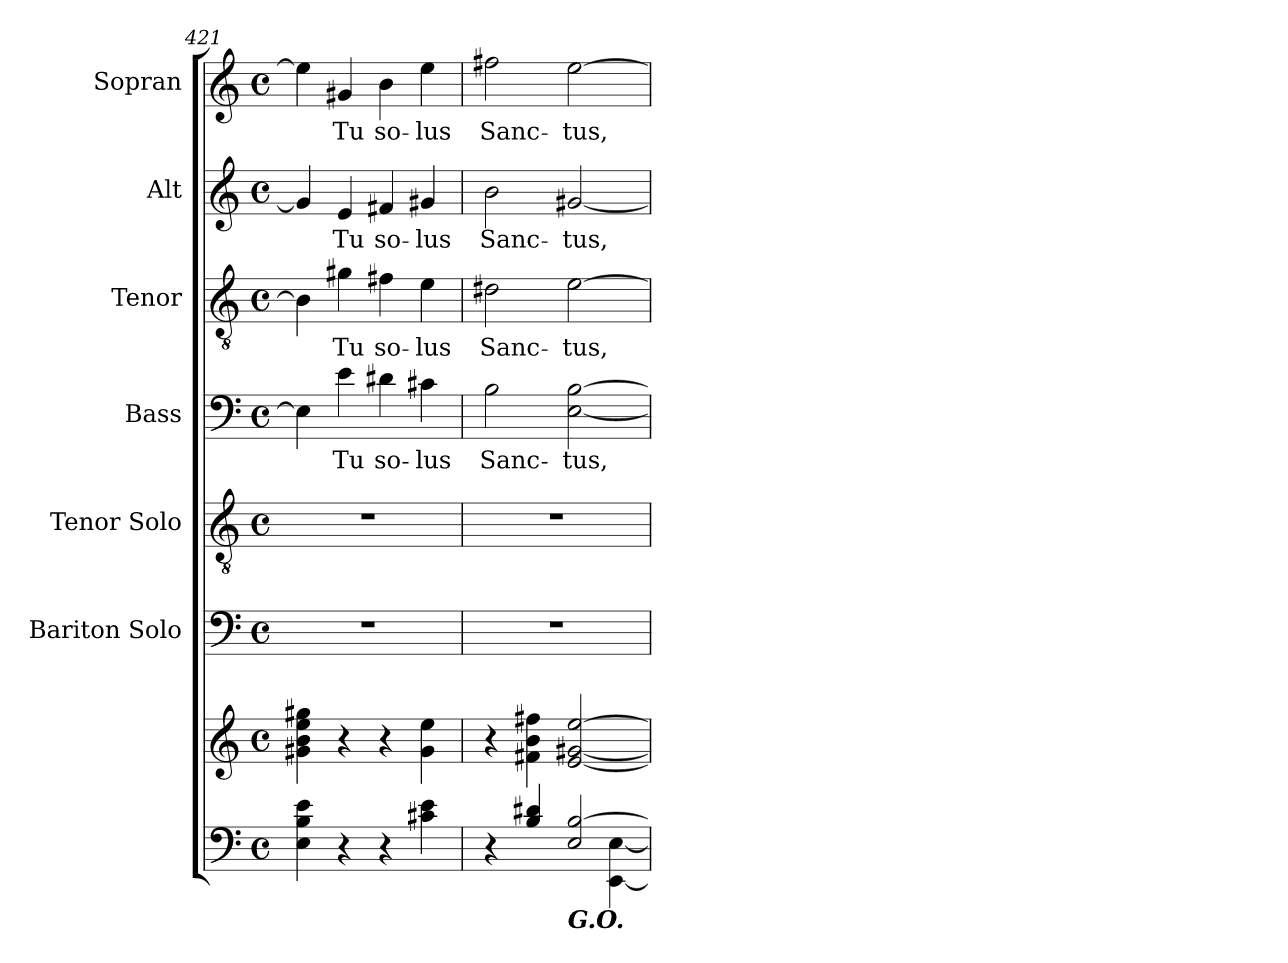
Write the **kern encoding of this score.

**kern	**kern	**kern	**kern	**kern	**text	**kern	**text	**kern	**text	**kern	**text
*part7	*part7	*part6	*part5	*part4	*part4	*part3	*part3	*part2	*part2	*part1	*part1
*staff8	*staff7	*staff6	*staff5	*staff4	*staff4	*staff3	*staff3	*staff2	*staff2	*staff1	*staff1
*	*	*I"Bariton Solo	*I"Tenor Solo	*I"Bass	*	*I"Tenor	*	*I"Alt	*	*I"Sopran	*
*	*	*	*	*I'B.	*	*I'T.	*	*I'A.	*	*I'S.	*
*clefF4	*clefG2	*clefF4	*clefGv2	*clefF4	*	*clefGv2	*	*clefG2	*	*clefG2	*
*k[]	*k[]	*k[]	*k[]	*k[]	*	*k[]	*	*k[]	*	*k[]	*
*C:	*C:	*C:	*C:	*C:	*	*C:	*	*C:	*	*C:	*
*M4/4	*M4/4	*M4/4	*M4/4	*M4/4	*	*M4/4	*	*M4/4	*	*M4/4	*
*met(c)	*met(c)	*met(c)	*met(c)	*met(c)	*	*met(c)	*	*met(c)	*	*met(c)	*
=421	=421	=421	=421	=421	=421	=421	=421	=421	=421	=421	=421
4E\ 4B\ 4e\	4g#X\ 4b\ 4ee\ 4gg#X\	1r	1r	4E\]	.	4B\]	.	4g#/]	.	4ee\]	.
!	!	!	!	!	!LO:LY:b	!	!LO:LY:b	!	!LO:LY:b	!	!LO:LY:b
4r	4r	.	.	4e\	Tu	4g#X\	Tu	4e/	Tu	4g#X/	Tu
!	!	!	!	!	!LO:LY:b	!	!LO:LY:b	!	!LO:LY:b	!	!LO:LY:b
4r	4r	.	.	4d#X\	so-	4f#X\	so-	4f#X/	so-	4b\	so-
!	!	!	!	!	!LO:LY:b	!	!LO:LY:b	!	!LO:LY:b	!	!LO:LY:b
4c#X\ 4e\	4g#\ 4ee\	.	.	4c#X\	-lus	4e\	-lus	4g#X/	-lus	4ee\	-lus
=422	=422	=422	=422	=422	=422	=422	=422	=422	=422	=422	=422
*^	*	*	*	*	*	*	*	*	*	*	*
!	!	!	!	!	!	!LO:LY:b	!	!LO:LY:b	!	!LO:LY:b	!	!LO:LY:b
4r	2.ryy	4r	1r	1r	2B\	Sanc-	2d#X\	Sanc-	2b\	Sanc-	2ff#X\	Sanc-
4B/ 4d#X/	.	4f#X\ 4b\ 4ff#X\	.	.	.	.	.	.	.	.	.	.
!LO:TX:b:Bi:t=G.O.	!	!	!	!	!	!	!	!	!	!	!	!
!	!	!	!	!	!	!LO:LY:b	!	!LO:LY:b	!	!LO:LY:b	!	!LO:LY:b
2E/ [>2B/	.	[2e/ [2g#X/ [2ee/	.	.	[2E\ [2B\	-tus,	[2e\	-tus,	[2g#X/	-tus,	[2ee\	-tus,
.	[<4EE\ [<4E\	.	.	.	.	.	.	.	.	.	.	.
*v	*v	*	*	*	*	*	*	*	*	*	*	*
=	=	=	=	=	=	=	=	=	=	=	=
*-	*-	*-	*-	*-	*-	*-	*-	*-	*-	*-	*-
